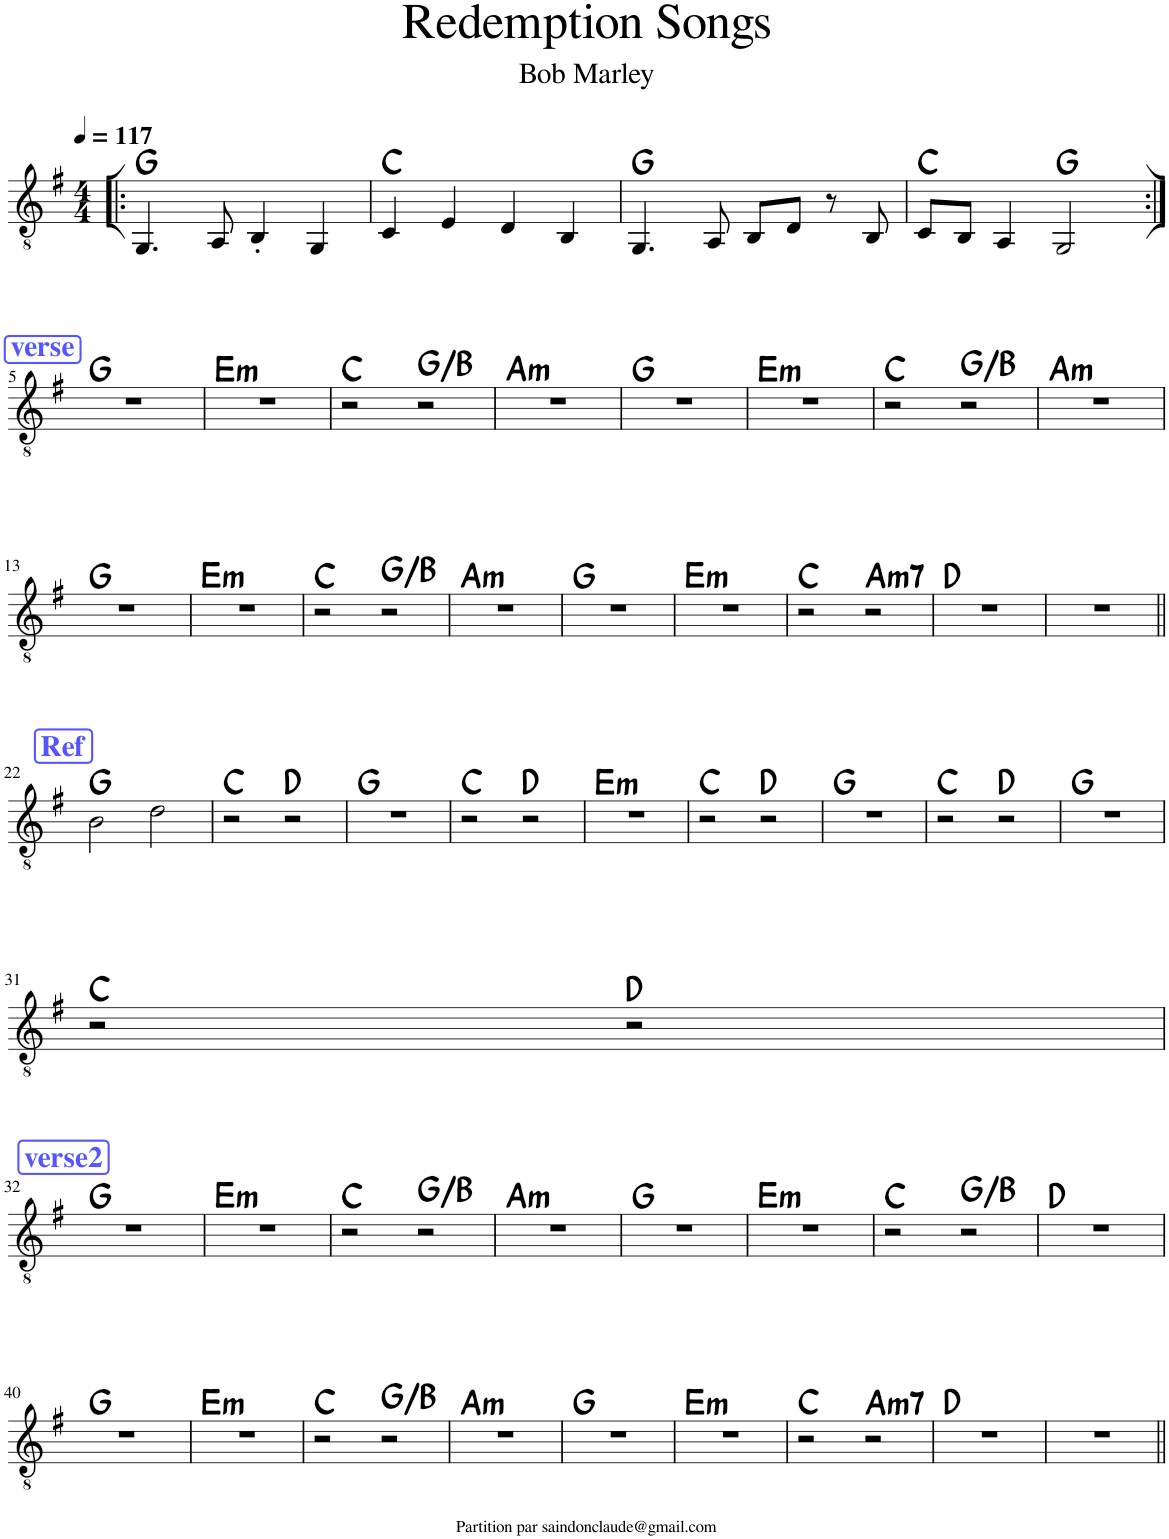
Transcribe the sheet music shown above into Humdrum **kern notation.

**kern	**harte
*part1	*part1
*staff1	*
*I"Classical Guitar	*
*I'Guit.	*
*clefGv2	*
*k[f#]	*
*M4/4	*
*MM117	*
=1!|:	=1!|:
4.GG/	G:maj
8AA/	.
4BB'/	.
4GG/	.
=2	=2
4C/	C:maj
4E/	.
4D/	.
4BB/	.
=3	=3
4.GG/	G:maj
8AA/	.
8BB/L	.
8D/J	.
8r	.
8BB/	.
=4	=4
8C/L	C:maj
8BB/J	.
4AA/	.
2GG/	G:maj
!!LO:LB:g=z
!!LO:REH:place=s1:a:B:cj:color=#5555FF:fs=14:t=verse
=5:|!	=5:|!
1r	G:maj
=6	=6
!	!LO:H:kt=m
1r	E:min
=7	=7
2r	C:maj
2r	G:maj/3
=8	=8
!	!LO:H:kt=m
1r	A:min
=9	=9
1r	G:maj
=10	=10
!	!LO:H:kt=m
1r	E:min
=11	=11
2r	C:maj
2r	G:maj/3
=12	=12
!	!LO:H:kt=m
1r	A:min
!!LO:LB:g=z
=13	=13
1r	G:maj
=14	=14
!	!LO:H:kt=m
1r	E:min
=15	=15
2r	C:maj
2r	G:maj/3
=16	=16
!	!LO:H:kt=m
1r	A:min
=17	=17
1r	G:maj
=18	=18
!	!LO:H:kt=m
1r	E:min
=19	=19
2r	C:maj
!	!LO:H:kt=m7
2r	A:min7
=20	=20
1r	D:maj
=21	=21
1r	.
!!LO:LB:g=z
!!LO:REH:place=s1:a:B:cj:color=#5555FF:fs=14:t=Ref
=22||	=22||
2B\	G:maj
2d\	.
=23	=23
2r	C:maj
2r	D:maj
=24	=24
1r	G:maj
=25	=25
2r	C:maj
2r	D:maj
=26	=26
!	!LO:H:kt=m
1r	E:min
=27	=27
2r	C:maj
2r	D:maj
=28	=28
1r	G:maj
=29	=29
2r	C:maj
2r	D:maj
=30	=30
1r	G:maj
!!LO:LB:g=z
=31	=31
2r	C:maj
2r	D:maj
!!LO:LB:g=z
!!LO:REH:place=s1:a:B:cj:color=#5555FF:fs=14:t=verse2
=32	=32
1r	G:maj
=33	=33
!	!LO:H:kt=m
1r	E:min
=34	=34
2r	C:maj
2r	G:maj/3
=35	=35
!	!LO:H:kt=m
1r	A:min
=36	=36
1r	G:maj
=37	=37
!	!LO:H:kt=m
1r	E:min
=38	=38
2r	C:maj
2r	G:maj/3
=39	=39
1r	D:maj
!!LO:LB:g=z
=40	=40
1r	G:maj
=41	=41
!	!LO:H:kt=m
1r	E:min
=42	=42
2r	C:maj
2r	G:maj/3
=43	=43
!	!LO:H:kt=m
1r	A:min
=44	=44
1r	G:maj
=45	=45
!	!LO:H:kt=m
1r	E:min
=46	=46
2r	C:maj
!	!LO:H:kt=m7
2r	A:min7
=47	=47
1r	D:maj
=48	=48
1r	.
=||	=||
*-	*-
